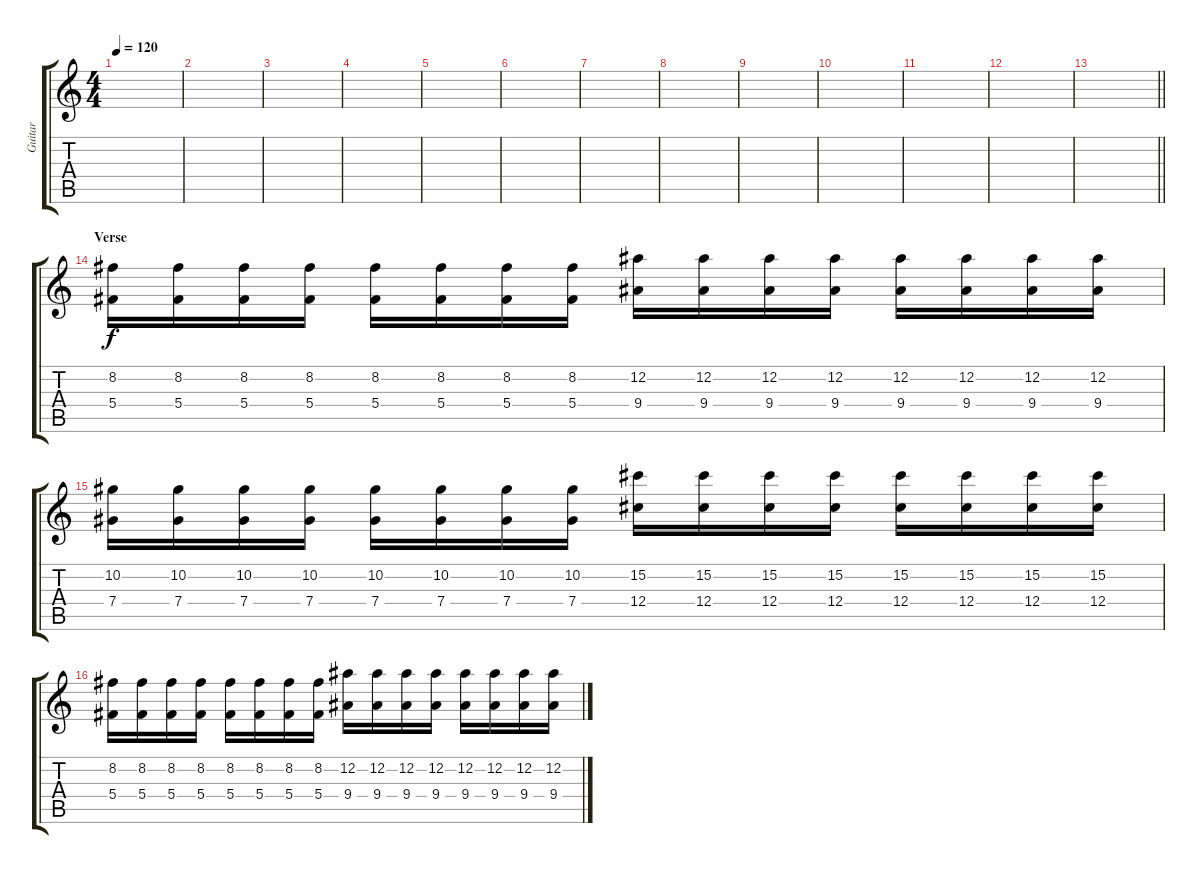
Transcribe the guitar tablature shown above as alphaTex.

\track ("Guitar" "Guitar") {instrument distortionguitar}
\staff {score tabs}
\tuning (Eb4 Bb3 Gb3 Db3 Ab2 Eb2) {hide}
\ts (4 4)
\tempo 120
\clef g2
\ks c
|
|
|
|
|
|
|
|
|
|
|
|
\barLineRight lightlight
|
\section ("" "Verse")
(8.2 5.4).16 (8.2 5.4).16 (8.2 5.4).16 (8.2 5.4).16 (8.2 5.4).16 (8.2 5.4).16 (8.2 5.4).16 (8.2 5.4).16 (12.2 9.4).16 (12.2 9.4).16 (12.2 9.4).16 (12.2 9.4).16 (12.2 9.4).16 (12.2 9.4).16 (12.2 9.4).16 (12.2 9.4).16 |
(10.2 7.4).16 (10.2 7.4).16 (10.2 7.4).16 (10.2 7.4).16 (10.2 7.4).16 (10.2 7.4).16 (10.2 7.4).16 (10.2 7.4).16 (15.2 12.4).16 (15.2 12.4).16 (15.2 12.4).16 (15.2 12.4).16 (15.2 12.4).16 (15.2 12.4).16 (15.2 12.4).16 (15.2 12.4).16 |
(8.2 5.4).16 (8.2 5.4).16 (8.2 5.4).16 (8.2 5.4).16 (8.2 5.4).16 (8.2 5.4).16 (8.2 5.4).16 (8.2 5.4).16 (12.2 9.4).16 (12.2 9.4).16 (12.2 9.4).16 (12.2 9.4).16 (12.2 9.4).16 (12.2 9.4).16 (12.2 9.4).16 (12.2 9.4).16
